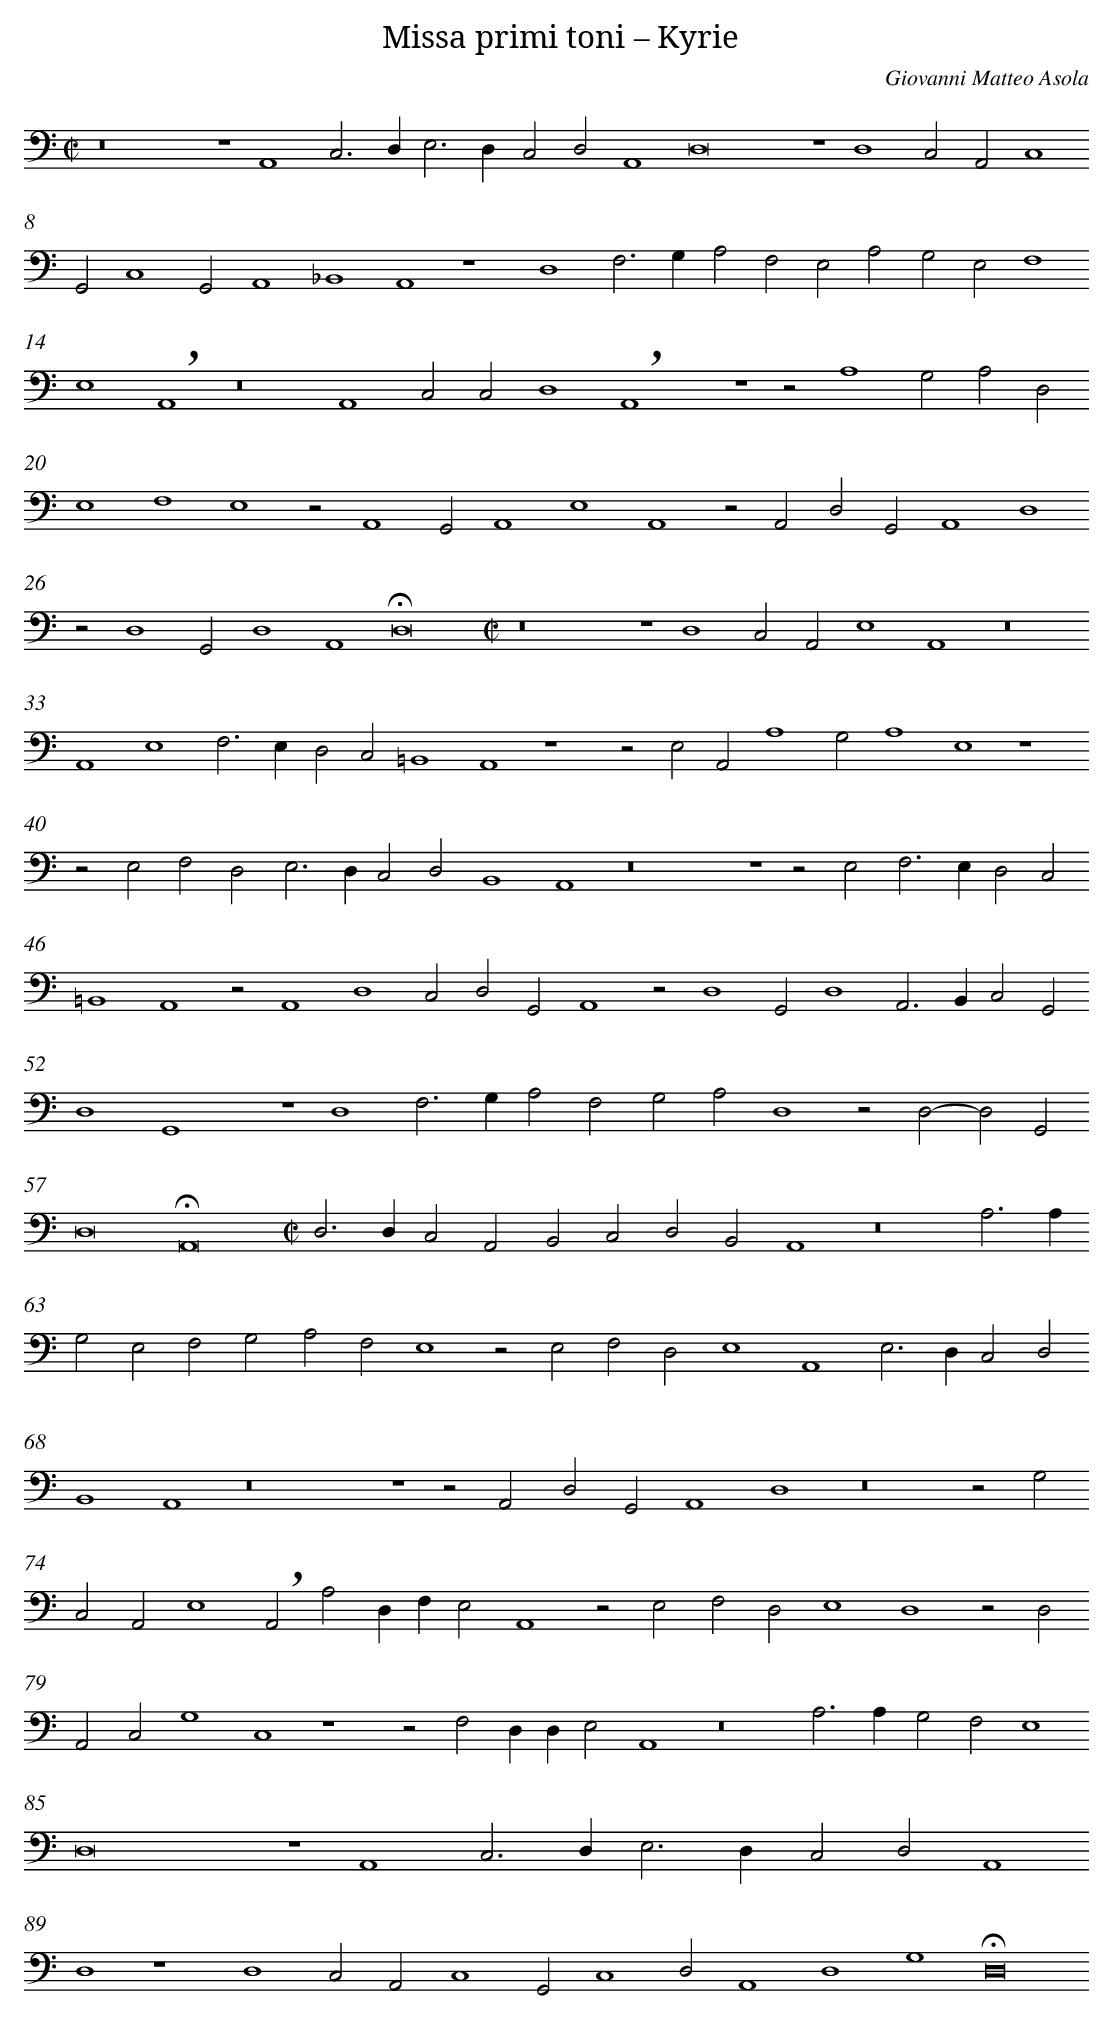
X:1
T: Missa primi toni – Kyrie
C: Giovanni Matteo Asola
L: 1/4
M: C|
K: C clef=bass
z8 [|]
z4A,,4 [|]
C,2>D,2E,3D, [|]
C,2D,2A,,4 [|]
D,8 [|]
z4D,4 [|]
C,2A,,2C,4 [|]
G,,2C,4G,,2 [|]
A,,4_B,,4 [|]
A,,4z4 [|]
D,4F,3G, [|]
A,2F,2E,2A,2 [|]
G,2E,2F,4 [|]
E,4!breath!A,,4 [|]
z8 [|]
A,,4C,2C,2 [|]
D,4!breath!A,,4 [|]
z4z2A,4 [|]
G,2A,2D,2 [|]
E,4F,4 [|]
E,4z2A,,4 [|]
G,,2A,,4 [|]
E,4A,,4 [|]
z2A,,2D,2G,,2 [|]
A,,4D,4 [|]
z2D,4G,,2 [|]
D,4A,,4 [|]
!fermata!D,8 [|]
[M:C|]z8 [|]
z4D,4 [|]
C,2A,,2E,4 [|]
A,,4z8 [|]
A,,4 [|]
E,4F,3E, [|]
D,2C,2=B,,4 [|]
A,,4z4 [|]
z2E,2A,,2A,4 [|]
G,2A,4 [|]
E,4z4 [|]
z2E,2F,2D,2 [|]
E,2>D,2C,2D,2 [|]
B,,4A,,4 [|]
z8 [|]
z4z2E,2 [|]
F,2>E,2D,2C,2 [|]
=B,,4A,,4 [|]
z2A,,4D,4 [|]
C,2D,2G,,2 [|]
A,,4z2D,4 [|]
G,,2D,4 [|]
A,,2>B,,2C,2G,,2 [|]
D,4G,,4 [|]
z4D,4 [|]
F,2>G,2A,2F,2 [|]
G,2A,2D,4 [|]
z2D,2-D,2G,,2 [|]
D,8 [|]
!fermata!A,,8 [|]
[M:C|]D,2>D,2C,2A,,2 [|]
B,,2C,2D,2B,,2 [|]
A,,4z8 [|]
A,3A, [|]
G,2E,2F,2G,2 [|]
A,2F,2E,4 [|]
z2E,2F,2D,2 [|]
E,4A,,4 [|]
E,2>D,2C,2D,2 [|]
B,,4A,,4 [|]
z8 [|]
z4z2A,,2 [|]
D,2G,,2A,,4 [|]
D,4z8 [|]
z2G,2 [|]
C,2A,,2E,4 [|]
!breath!A,,2A,2D,F,E,2 [|]
A,,4z2E,2 [|]
F,2D,2E,4 [|]
D,4z2D,2 [|]
A,,2C,2G,4 [|]
C,4z4 [|]
z2F,2D,D,E,2 [|]
A,,4z8 [|]
A,3A, [|]
G,2F,2E,4 [|]
D,8 [|]
z4A,,4 [|]
C,2>D,2E,3D, [|]
C,2D,2A,,4 [|]
D,4z4 [|]
D,4C,2A,,2 [|]
C,4G,,2C,4 [|]
D,2A,,4 [|]
D,4G,4 [|]
!fermata!D,8 [|]
